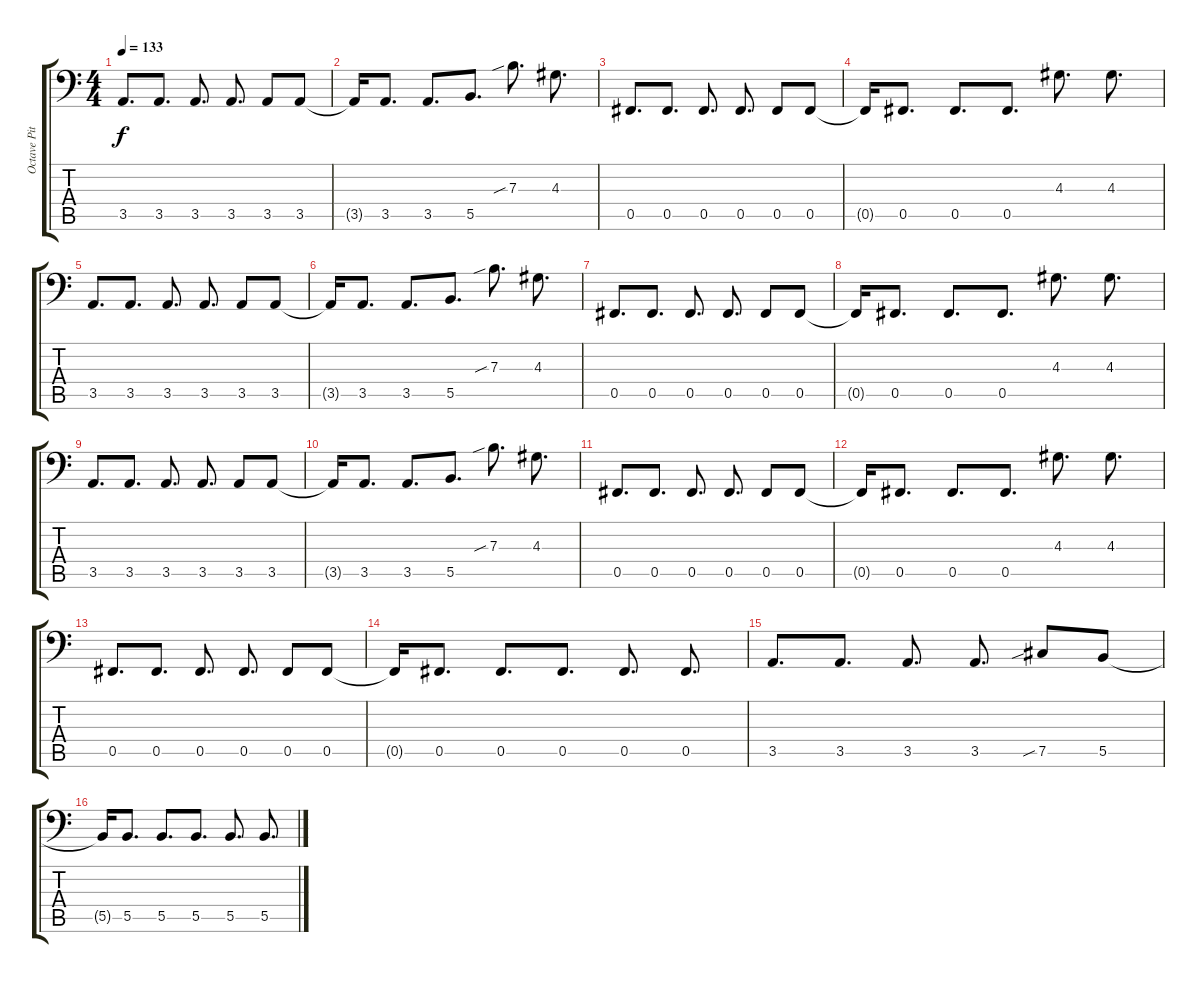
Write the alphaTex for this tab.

\track ("Octave Pitch Shift Right" "Octave Pit") {instrument distortionguitar}
\staff {score tabs}
\tuning (Db3 Ab2 E2 B1 Gb1 B0) {hide}
\ts (4 4)
\tempo 133
\clef f4
\ks c
3.5.8{d dy f} 3.5.8{d} 3.5.8{d} 3.5.8{d} 3.5.8 3.5.8 |
3.5{t}.16 3.5.8{d} 3.5.8{d} 5.5.8{d} 7.3{sib}.8{d} 4.3.8{d} |
0.5.8{d} 0.5.8{d} 0.5.8{d} 0.5.8{d} 0.5.8 0.5.8 |
0.5{t}.16 0.5.8{d} 0.5.8{d} 0.5.8{d} 4.3.8{d} 4.3.8{d} |
3.5.8{d} 3.5.8{d} 3.5.8{d} 3.5.8{d} 3.5.8 3.5.8 |
3.5{t}.16 3.5.8{d} 3.5.8{d} 5.5.8{d} 7.3{sib}.8{d} 4.3.8{d} |
0.5.8{d} 0.5.8{d} 0.5.8{d} 0.5.8{d} 0.5.8 0.5.8 |
0.5{t}.16 0.5.8{d} 0.5.8{d} 0.5.8{d} 4.3.8{d} 4.3.8{d} |
3.5.8{d} 3.5.8{d} 3.5.8{d} 3.5.8{d} 3.5.8 3.5.8 |
3.5{t}.16 3.5.8{d} 3.5.8{d} 5.5.8{d} 7.3{sib}.8{d} 4.3.8{d} |
0.5.8{d} 0.5.8{d} 0.5.8{d} 0.5.8{d} 0.5.8 0.5.8 |
0.5{t}.16 0.5.8{d} 0.5.8{d} 0.5.8{d} 4.3.8{d} 4.3.8{d} |
0.5.8{d} 0.5.8{d} 0.5.8{d} 0.5.8{d} 0.5.8 0.5.8 |
0.5{t}.16 0.5.8{d} 0.5.8{d} 0.5.8{d} 0.5.8{d} 0.5.8{d} |
3.5.8{d} 3.5.8{d} 3.5.8{d} 3.5.8{d} 7.5{sib}.8 5.5.8 |
5.5{t}.16 5.5.8{d} 5.5.8{d} 5.5.8{d} 5.5.8{d} 5.5.8{d}
